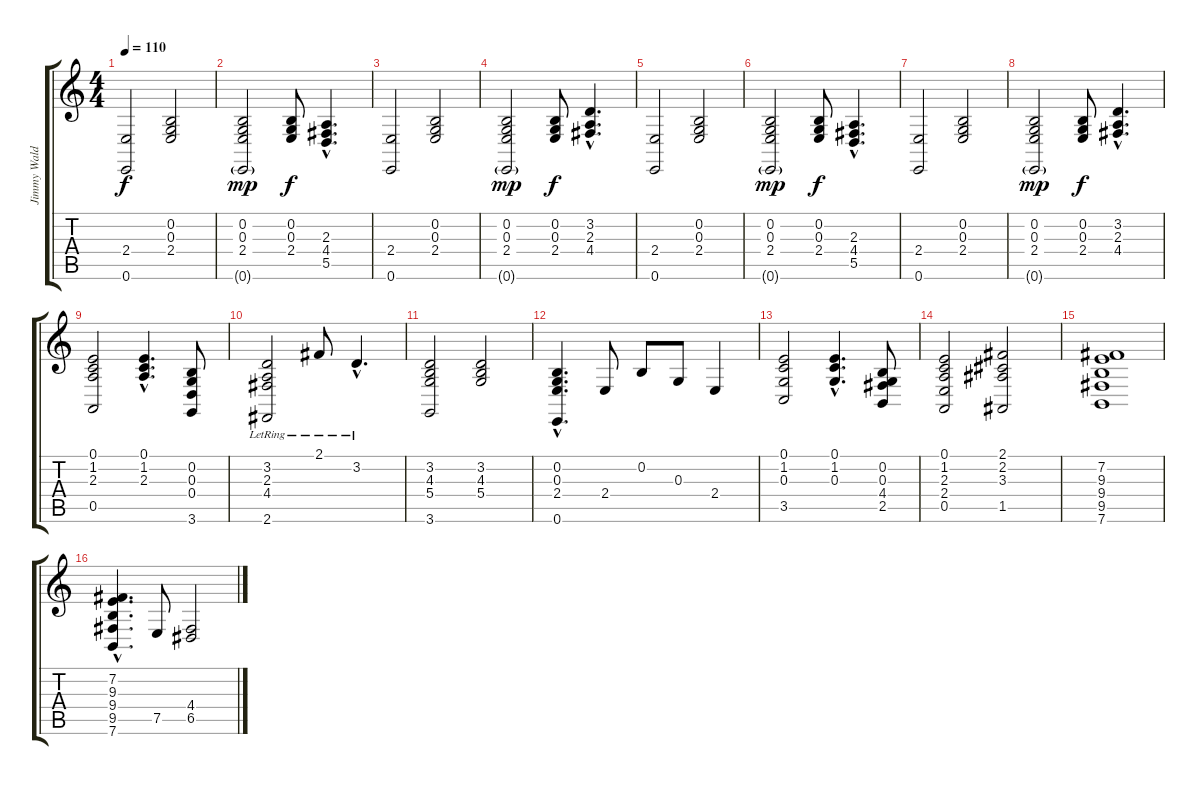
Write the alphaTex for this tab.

\track ("Jimmy Waldo" "Jimmy Wald") {instrument electricpiano1}
\staff {score tabs}
\tuning (E4 B3 G3 D3 A2 E2) {hide}
\ts (4 4)
\tempo 110
\clef g2
\ks c
(2.4 0.6).2{dy f} (0.2 0.3 2.4).2 |
(0.2 0.3 2.4 0.6{g}).2{dy mp} (0.2 0.3 2.4).8{dy f} (2.3{hac} 4.4{hac} 5.5{hac}).4{d} |
(2.4 0.6).2 (0.2 0.3 2.4).2 |
(0.2 0.3 2.4 0.6{g}).2{dy mp} (0.2 0.3 2.4).8{dy f} (3.2{hac} 2.3{hac} 4.4{hac}).4{d} |
(2.4 0.6).2 (0.2 0.3 2.4).2 |
(0.2 0.3 2.4 0.6{g}).2{dy mp} (0.2 0.3 2.4).8{dy f} (2.3{hac} 4.4{hac} 5.5{hac}).4{d} |
(2.4 0.6).2 (0.2 0.3 2.4).2 |
(0.2 0.3 2.4 0.6{g}).2{dy mp} (0.2 0.3 2.4).8{dy f} (3.2{hac} 2.3{hac} 4.4{hac}).4{d} |
(0.1 1.2 2.3 0.5).2 (0.1{hac} 1.2{hac} 2.3{hac}).4{d} (0.2 0.3 0.4 3.6).8 |
(3.2{lr} 2.3{lr} 4.4{lr} 2.6{lr}).2 2.1{lr}.8 3.2{hac lr}.4{d} |
(3.2 4.3 5.4 3.6).2 (3.2 4.3 5.4).2 |
(0.2{hac} 0.3{hac} 2.4{hac} 0.6{hac}).4{d} 2.4.8 0.2.8 0.3.8 2.4.4 |
(0.1 1.2 0.3 3.5).2 (0.1{hac} 1.2{hac} 0.3{hac}).4{d} (0.2 0.3 4.4 2.5).8 |
(0.1 1.2 2.3 2.4 0.5).2 (2.1 2.2 3.3 1.5).2 |
(7.2 9.3 9.4 9.5 7.6).1 |
(7.2{hac} 9.3{hac} 9.4{hac} 9.5{hac} 7.6{hac}).4{d} 7.5.8 (4.4 6.5).2
